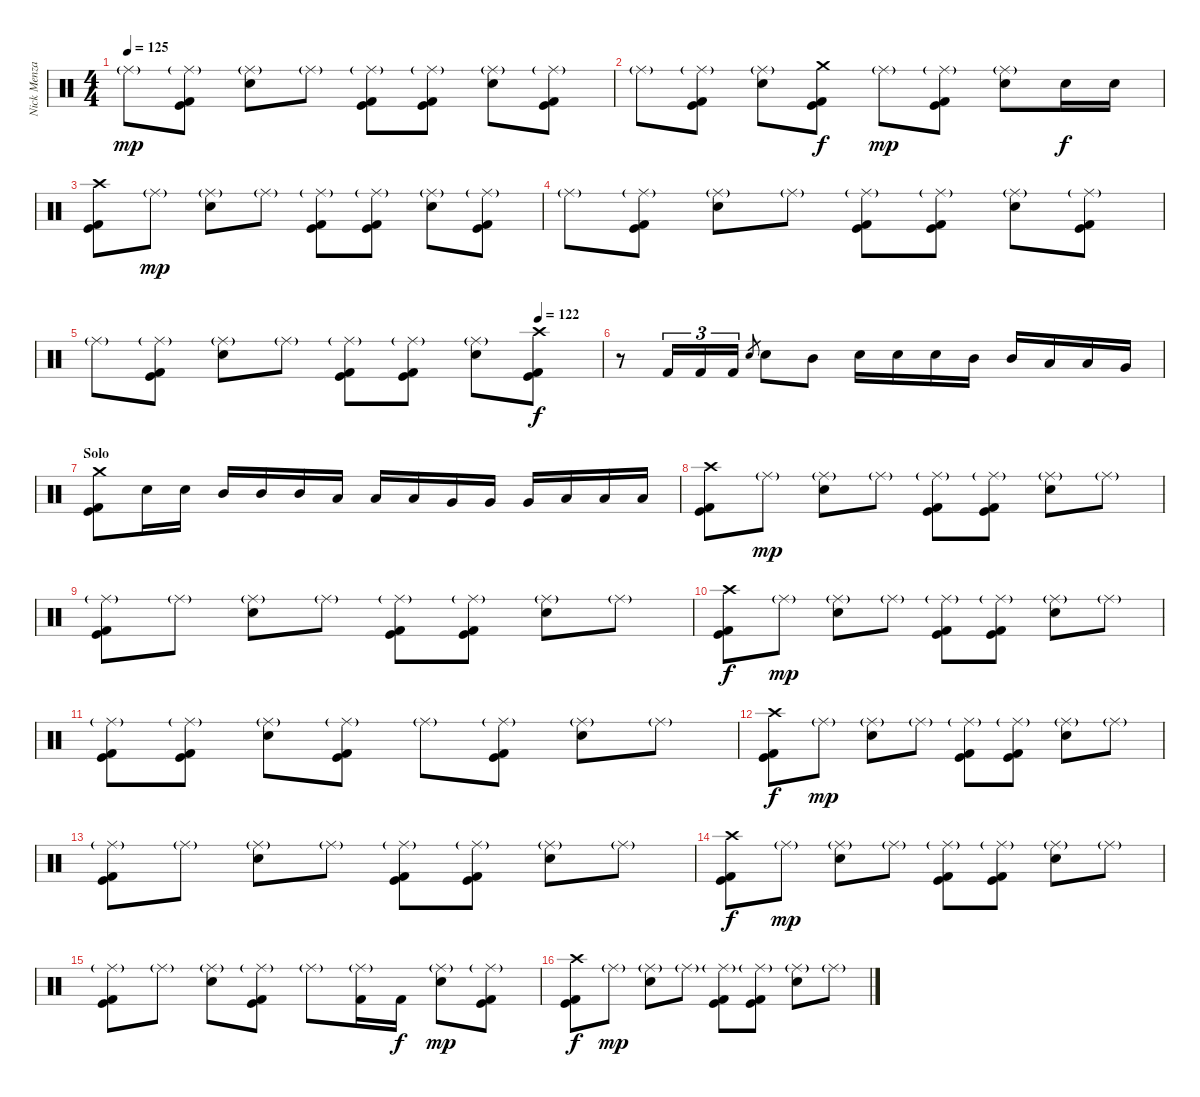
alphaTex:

\track ("Nick Menza" "Nick Menza") {instrument percussion}
\staff {score}
\articulation defaults
\ts (4 4)
\tempo 125
\clef neutral
\ks c "Ride (middle)"{g}.8{dy mp}
("Ride (middle)"{g} "Kick (hit)" "Kick (hit) 2").8 ("Ride (middle)"{g} "Electric Snare (hit)").8 "Ride (middle)"{g}.8 ("Ride (middle)"{g} "Kick (hit)" "Kick (hit) 2").8 ("Ride (middle)"{g} "Kick (hit)" "Kick (hit) 2").8 ("Ride (middle)"{g} "Electric Snare (hit)").8 ("Ride (middle)"{g} "Kick (hit)" "Kick (hit) 2").8 |
"Ride (middle)"{g}.8 ("Ride (middle)"{g} "Kick (hit)" "Kick (hit) 2").8 ("Ride (middle)"{g} "Electric Snare (hit)").8 ("Crash medium (hit)" "Kick (hit)" "Kick (hit) 2").8{dy f} "Ride (middle)"{g}.8{dy mp} ("Ride (middle)"{g} "Kick (hit)" "Kick (hit) 2").8 ("Ride (middle)"{g} "Electric Snare (hit)").8 "Electric Snare (hit)".16{dy f} "Electric Snare (hit)".16 |
("Crash high (hit)" "Kick (hit)" "Kick (hit) 2").8 "Ride (middle)"{g}.8{dy mp} ("Ride (middle)"{g} "Electric Snare (hit)").8 "Ride (middle)"{g}.8 ("Ride (middle)"{g} "Kick (hit)" "Kick (hit) 2").8 ("Ride (middle)"{g} "Kick (hit)" "Kick (hit) 2").8 ("Ride (middle)"{g} "Electric Snare (hit)").8 ("Ride (middle)"{g} "Kick (hit)" "Kick (hit) 2").8 |
"Ride (middle)"{g}.8 ("Ride (middle)"{g} "Kick (hit)" "Kick (hit) 2").8 ("Ride (middle)"{g} "Electric Snare (hit)").8 "Ride (middle)"{g}.8 ("Ride (middle)"{g} "Kick (hit)" "Kick (hit) 2").8 ("Ride (middle)"{g} "Kick (hit)" "Kick (hit) 2").8 ("Ride (middle)"{g} "Electric Snare (hit)").8 ("Ride (middle)"{g} "Kick (hit)" "Kick (hit) 2").8 |
\tempo (122 0.875)
"Ride (middle)"{g}.8 ("Ride (middle)"{g} "Kick (hit)" "Kick (hit) 2").8 ("Ride (middle)"{g} "Electric Snare (hit)").8 "Ride (middle)"{g}.8 ("Ride (middle)"{g} "Kick (hit)" "Kick (hit) 2").8 ("Ride (middle)"{g} "Kick (hit)" "Kick (hit) 2").8 ("Ride (middle)"{g} "Electric Snare (hit)").8 ("Crash high (hit)" "Kick (hit)" "Kick (hit) 2").8{dy f} |
r.8 "Kick (hit) 2".16{tu (3 2)} "Kick (hit) 2".16{tu (3 2)} "Kick (hit) 2".16{tu (3 2)} "Electric Snare (hit)".8{gr} "Electric Snare (hit)".8 "Mid Tom (hit)".8 "Electric Snare (hit)".16 "Electric Snare (hit)".16 "Electric Snare (hit)".16 "Mid Tom (hit)".16 "Mid Tom (hit)".16 "Low Tom (hit)".16 "Low Tom (hit)".16 "Very Low Tom (hit)".16 |
\section ("" "Solo")
("Crash medium (hit)" "Kick (hit)" "Kick (hit) 2").8 "Electric Snare (hit)".16 "Electric Snare (hit)".16 "Mid Tom (hit)".16 "Mid Tom (hit)".16 "Mid Tom (hit)".16 "Low Tom (hit)".16 "Low Tom (hit)".16 "Low Tom (hit)".16 "Very Low Tom (hit)".16 "Very Low Tom (hit)".16 "Very Low Tom (hit)".16 "Low Floor Tom (hit)".16 "Low Floor Tom (hit)".16 "Low Floor Tom (hit)".16 |
("Crash high (hit)" "Kick (hit)" "Kick (hit) 2").8 "Ride (middle)"{g}.8{dy mp} ("Ride (middle)"{g} "Electric Snare (hit)").8 "Ride (middle)"{g}.8 ("Ride (middle)"{g} "Kick (hit)" "Kick (hit) 2").8 ("Ride (middle)"{g} "Kick (hit)" "Kick (hit) 2").8 ("Ride (middle)"{g} "Electric Snare (hit)").8 "Ride (middle)"{g}.8 |
("Ride (middle)"{g} "Kick (hit)" "Kick (hit) 2").8 "Ride (middle)"{g}.8 ("Ride (middle)"{g} "Electric Snare (hit)").8 "Ride (middle)"{g}.8 ("Ride (middle)"{g} "Kick (hit)" "Kick (hit) 2").8 ("Ride (middle)"{g} "Kick (hit)" "Kick (hit) 2").8 ("Ride (middle)"{g} "Electric Snare (hit)").8 "Ride (middle)"{g}.8 |
("Crash high (hit)" "Kick (hit)" "Kick (hit) 2").8{dy f} "Ride (middle)"{g}.8{dy mp} ("Ride (middle)"{g} "Electric Snare (hit)").8 "Ride (middle)"{g}.8 ("Ride (middle)"{g} "Kick (hit)" "Kick (hit) 2").8 ("Ride (middle)"{g} "Kick (hit)" "Kick (hit) 2").8 ("Ride (middle)"{g} "Electric Snare (hit)").8 "Ride (middle)"{g}.8 |
("Ride (middle)"{g} "Kick (hit)" "Kick (hit) 2").8 ("Ride (middle)"{g} "Kick (hit)" "Kick (hit) 2").8 ("Ride (middle)"{g} "Electric Snare (hit)").8 ("Ride (middle)"{g} "Kick (hit)" "Kick (hit) 2").8 "Ride (middle)"{g}.8 ("Ride (middle)"{g} "Kick (hit)" "Kick (hit) 2").8 ("Ride (middle)"{g} "Electric Snare (hit)").8 "Ride (middle)"{g}.8 |
("Crash high (hit)" "Kick (hit)" "Kick (hit) 2").8{dy f} "Ride (middle)"{g}.8{dy mp} ("Ride (middle)"{g} "Electric Snare (hit)").8 "Ride (middle)"{g}.8 ("Ride (middle)"{g} "Kick (hit)" "Kick (hit) 2").8 ("Ride (middle)"{g} "Kick (hit)" "Kick (hit) 2").8 ("Ride (middle)"{g} "Electric Snare (hit)").8 "Ride (middle)"{g}.8 |
("Ride (middle)"{g} "Kick (hit)" "Kick (hit) 2").8 "Ride (middle)"{g}.8 ("Ride (middle)"{g} "Electric Snare (hit)").8 "Ride (middle)"{g}.8 ("Ride (middle)"{g} "Kick (hit)" "Kick (hit) 2").8 ("Ride (middle)"{g} "Kick (hit)" "Kick (hit) 2").8 ("Ride (middle)"{g} "Electric Snare (hit)").8 "Ride (middle)"{g}.8 |
("Crash high (hit)" "Kick (hit)" "Kick (hit) 2").8{dy f} "Ride (middle)"{g}.8{dy mp} ("Ride (middle)"{g} "Electric Snare (hit)").8 "Ride (middle)"{g}.8 ("Ride (middle)"{g} "Kick (hit)" "Kick (hit) 2").8 ("Ride (middle)"{g} "Kick (hit)" "Kick (hit) 2").8 ("Ride (middle)"{g} "Electric Snare (hit)").8 "Ride (middle)"{g}.8 |
("Ride (middle)"{g} "Kick (hit)" "Kick (hit) 2").8 "Ride (middle)"{g}.8 ("Ride (middle)"{g} "Electric Snare (hit)").8 ("Ride (middle)"{g} "Kick (hit)" "Kick (hit) 2").8 "Ride (middle)"{g}.8 ("Ride (middle)"{g} "Kick (hit) 2").16 "Kick (hit) 2".16{dy f} ("Ride (middle)"{g} "Electric Snare (hit)").8{dy mp} ("Ride (middle)"{g} "Kick (hit)" "Kick (hit) 2").8 |
("Crash high (hit)" "Kick (hit)" "Kick (hit) 2").8{dy f} "Ride (middle)"{g}.8{dy mp} ("Ride (middle)"{g} "Electric Snare (hit)").8 "Ride (middle)"{g}.8 ("Ride (middle)"{g} "Kick (hit)" "Kick (hit) 2").8 ("Ride (middle)"{g} "Kick (hit)" "Kick (hit) 2").8 ("Ride (middle)"{g} "Electric Snare (hit)").8 "Ride (middle)"{g}.8
